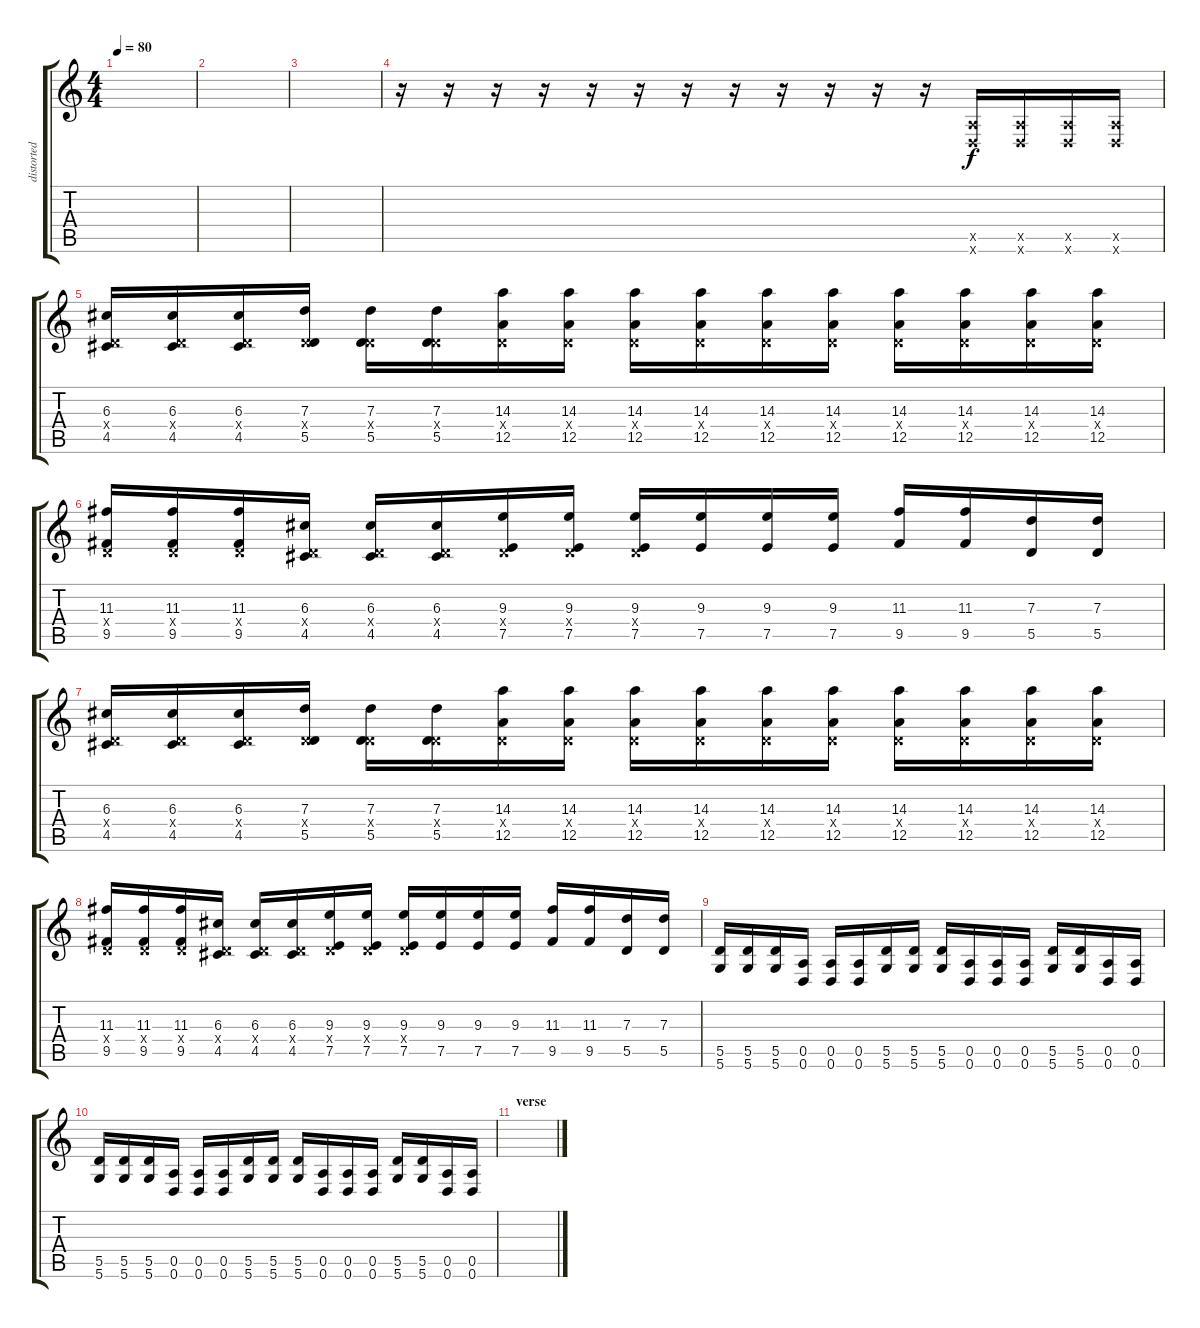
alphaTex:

\track ("distorted 2" "distorted ") {instrument overdrivenguitar}
\staff {score tabs}
\tuning (E4 B3 G3 D3 A2 D2) {hide}
\ts (4 4)
\tempo 80
\clef g2
\ks c
|
|
|
r.16 r.16 r.16 r.16 r.16 r.16 r.16 r.16 r.16 r.16 r.16 r.16 (0.5{x} 0.6{x}).16 (0.5{x} 0.6{x}).16 (0.5{x} 0.6{x}).16 (0.5{x} 0.6{x}).16 |
(6.3 0.4{x} 4.5).16 (6.3 0.4{x} 4.5).16 (6.3 0.4{x} 4.5).16 (7.3 0.4{x} 5.5).16 (7.3 0.4{x} 5.5).16 (7.3 0.4{x} 5.5).16 (14.3 0.4{x} 12.5).16 (14.3 0.4{x} 12.5).16 (14.3 0.4{x} 12.5).16 (14.3 0.4{x} 12.5).16 (14.3 0.4{x} 12.5).16 (14.3 0.4{x} 12.5).16 (14.3 0.4{x} 12.5).16 (14.3 0.4{x} 12.5).16 (14.3 0.4{x} 12.5).16 (14.3 0.4{x} 12.5).16 |
(11.3 0.4{x} 9.5).16 (11.3 0.4{x} 9.5).16 (11.3 0.4{x} 9.5).16 (6.3 0.4{x} 4.5).16 (6.3 0.4{x} 4.5).16 (6.3 0.4{x} 4.5).16 (9.3 0.4{x} 7.5).16 (9.3 0.4{x} 7.5).16 (9.3 0.4{x} 7.5).16 (9.3 7.5).16 (9.3 7.5).16 (9.3 7.5).16 (11.3 9.5).16 (11.3 9.5).16 (7.3 5.5).16 (7.3 5.5).16 |
(6.3 0.4{x} 4.5).16 (6.3 0.4{x} 4.5).16 (6.3 0.4{x} 4.5).16 (7.3 0.4{x} 5.5).16 (7.3 0.4{x} 5.5).16 (7.3 0.4{x} 5.5).16 (14.3 0.4{x} 12.5).16 (14.3 0.4{x} 12.5).16 (14.3 0.4{x} 12.5).16 (14.3 0.4{x} 12.5).16 (14.3 0.4{x} 12.5).16 (14.3 0.4{x} 12.5).16 (14.3 0.4{x} 12.5).16 (14.3 0.4{x} 12.5).16 (14.3 0.4{x} 12.5).16 (14.3 0.4{x} 12.5).16 |
(11.3 0.4{x} 9.5).16 (11.3 0.4{x} 9.5).16 (11.3 0.4{x} 9.5).16 (6.3 0.4{x} 4.5).16 (6.3 0.4{x} 4.5).16 (6.3 0.4{x} 4.5).16 (9.3 0.4{x} 7.5).16 (9.3 0.4{x} 7.5).16 (9.3 0.4{x} 7.5).16 (9.3 7.5).16 (9.3 7.5).16 (9.3 7.5).16 (11.3 9.5).16 (11.3 9.5).16 (7.3 5.5).16 (7.3 5.5).16 |
(5.5 5.6).16 (5.5 5.6).16 (5.5 5.6).16 (0.5 0.6).16 (0.5 0.6).16 (0.5 0.6).16 (5.5 5.6).16 (5.5 5.6).16 (5.5 5.6).16 (0.5 0.6).16 (0.5 0.6).16 (0.5 0.6).16 (5.5 5.6).16 (5.5 5.6).16 (0.5 0.6).16 (0.5 0.6).16 |
(5.5 5.6).16 (5.5 5.6).16 (5.5 5.6).16 (0.5 0.6).16 (0.5 0.6).16 (0.5 0.6).16 (5.5 5.6).16 (5.5 5.6).16 (5.5 5.6).16 (0.5 0.6).16 (0.5 0.6).16 (0.5 0.6).16 (5.5 5.6).16 (5.5 5.6).16 (0.5 0.6).16 (0.5 0.6).16 |
\section ("" "verse")
